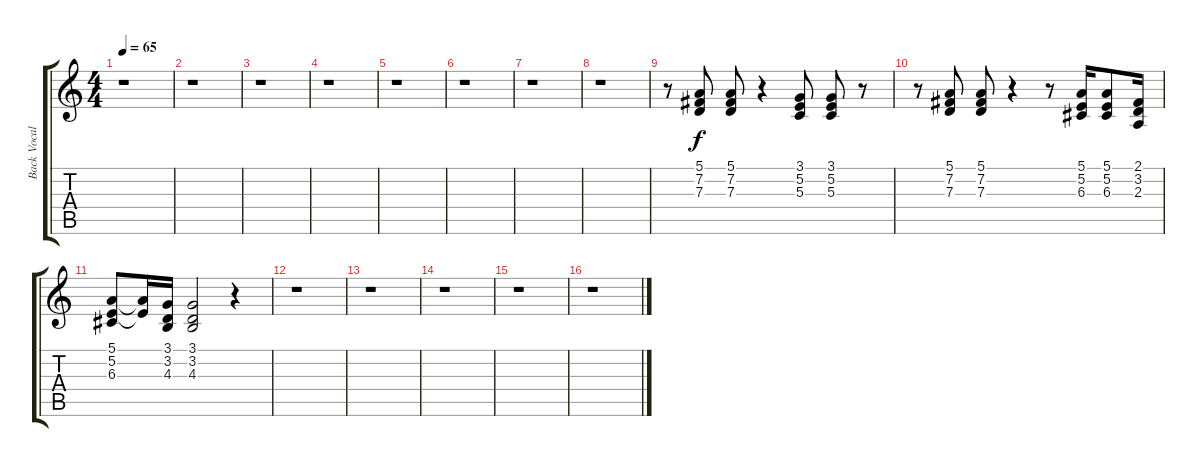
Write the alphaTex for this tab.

\track ("Back Vocals" "Back Vocal") {instrument trumpet}
\staff {score tabs}
\tuning (E4 B3 G3 D3 A2 E2) {hide}
\ts (4 4)
\tempo 65
\clef g2
\ks c
r.1{dy f instrument trumpet} |
r.1 |
r.1 |
r.1 |
r.1 |
r.1 |
r.1 |
r.1 |
r.8 (5.1 7.2 7.3).8 (5.1 7.2 7.3).8 r.4 (3.1 5.2 5.3).8 (3.1 5.2 5.3).8 r.8 |
r.8 (5.1 7.2 7.3).8 (5.1 7.2 7.3).8 r.4 r.8 (5.1 5.2 6.3).16 (5.1 5.2 6.3).8 (2.1 3.2 2.3).16 |
(5.1 5.2 6.3).8 (5.1{t} 5.2{t}).16 (3.1 3.2 4.3).16 (3.1 3.2 4.3).2 r.4 |
r.1 |
r.1 |
r.1 |
r.1 |
r.1
